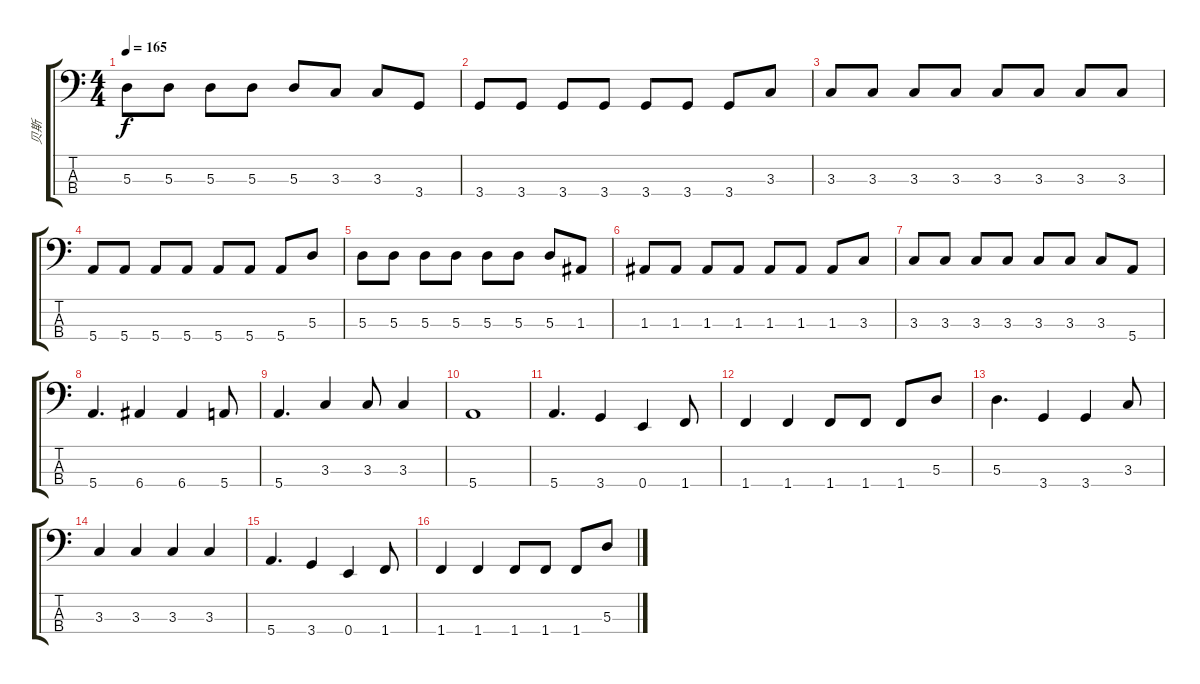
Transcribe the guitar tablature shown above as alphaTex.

\track ("贝斯" "贝斯") {instrument electricbassfinger}
\staff {score tabs}
\tuning (G2 D2 A1 E1) {hide}
\ts (4 4)
\tempo 165
\clef f4
\ks c
5.3.8{dy f} 5.3.8 5.3.8 5.3.8 5.3.8 3.3.8 3.3.8 3.4.8 |
3.4.8 3.4.8 3.4.8 3.4.8 3.4.8 3.4.8 3.4.8 3.3.8 |
3.3.8 3.3.8 3.3.8 3.3.8 3.3.8 3.3.8 3.3.8 3.3.8 |
5.4.8 5.4.8 5.4.8 5.4.8 5.4.8 5.4.8 5.4.8 5.3.8 |
5.3.8 5.3.8 5.3.8 5.3.8 5.3.8 5.3.8 5.3.8 1.3.8 |
1.3.8 1.3.8 1.3.8 1.3.8 1.3.8 1.3.8 1.3.8 3.3.8 |
3.3.8 3.3.8 3.3.8 3.3.8 3.3.8 3.3.8 3.3.8 5.4.8 |
5.4.4{d} 6.4.4 6.4.4 5.4.8 |
5.4.4{d} 3.3.4 3.3.8 3.3.4 |
5.4.1 |
5.4.4{d} 3.4.4 0.4.4 1.4.8 |
1.4.4 1.4.4 1.4.8 1.4.8 1.4.8 5.3.8 |
5.3.4{d} 3.4.4 3.4.4 3.3.8 |
3.3.4 3.3.4 3.3.4 3.3.4 |
5.4.4{d} 3.4.4 0.4.4 1.4.8 |
1.4.4 1.4.4 1.4.8 1.4.8 1.4.8 5.3.8
